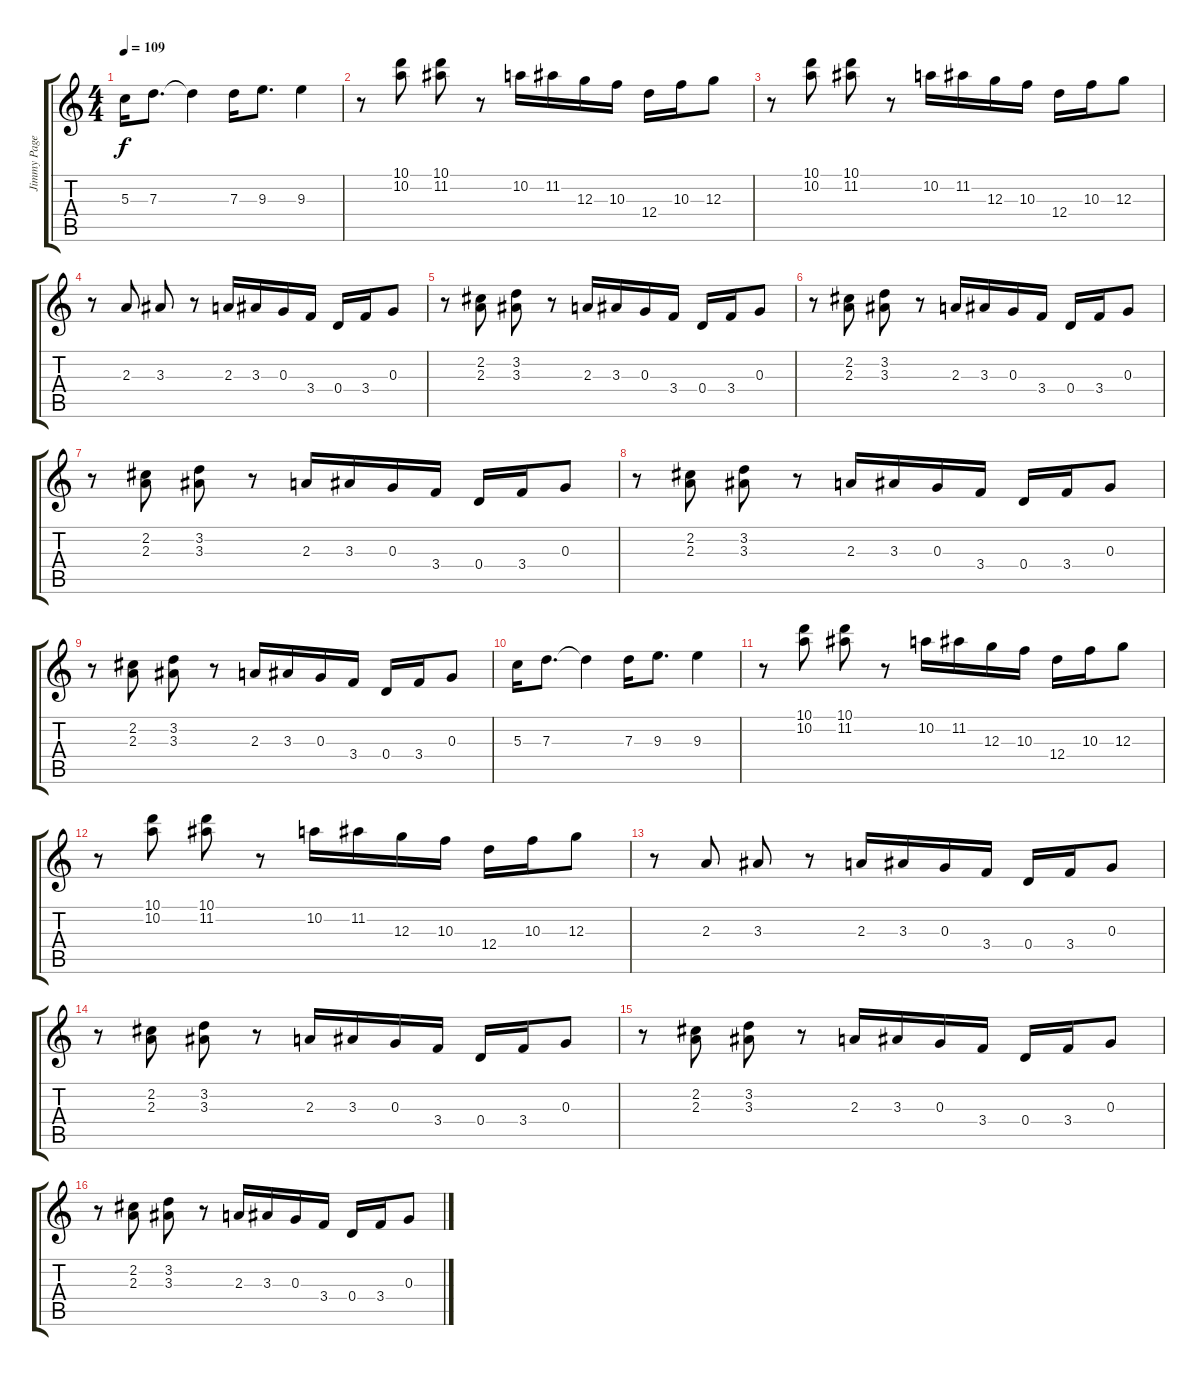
\track ("Jimmy Page (Guitar 1)" "Jimmy Page") {instrument distortionguitar}
\staff {score tabs}
\tuning (E4 B3 G3 D3 A2 E2) {hide}
\ts (4 4)
\tempo 109
\clef g2
\ks c
5.3.16{dy f} 7.3.8{d} 7.3{t}.4 7.3.16 9.3.8{d} 9.3.4 |
r.8 (10.1 10.2).8 (10.1 11.2).8 r.8 10.2.16 11.2.16 12.3.16 10.3.16 12.4.16 10.3.16 12.3.8 |
r.8 (10.1 10.2).8 (10.1 11.2).8 r.8 10.2.16 11.2.16 12.3.16 10.3.16 12.4.16 10.3.16 12.3.8 |
r.8 2.3.8 3.3.8 r.8 2.3.16 3.3.16 0.3.16 3.4.16 0.4.16 3.4.16 0.3.8 |
r.8 (2.2 2.3).8 (3.2 3.3).8 r.8 2.3.16 3.3.16 0.3.16 3.4.16 0.4.16 3.4.16 0.3.8 |
r.8 (2.2 2.3).8 (3.2 3.3).8 r.8 2.3.16 3.3.16 0.3.16 3.4.16 0.4.16 3.4.16 0.3.8 |
r.8 (2.2 2.3).8 (3.2 3.3).8 r.8 2.3.16 3.3.16 0.3.16 3.4.16 0.4.16 3.4.16 0.3.8 |
r.8 (2.2 2.3).8 (3.2 3.3).8 r.8 2.3.16 3.3.16 0.3.16 3.4.16 0.4.16 3.4.16 0.3.8 |
r.8 (2.2 2.3).8 (3.2 3.3).8 r.8 2.3.16 3.3.16 0.3.16 3.4.16 0.4.16 3.4.16 0.3.8 |
5.3.16 7.3.8{d} 7.3{t}.4 7.3.16 9.3.8{d} 9.3.4 |
r.8 (10.1 10.2).8 (10.1 11.2).8 r.8 10.2.16 11.2.16 12.3.16 10.3.16 12.4.16 10.3.16 12.3.8 |
r.8 (10.1 10.2).8 (10.1 11.2).8 r.8 10.2.16 11.2.16 12.3.16 10.3.16 12.4.16 10.3.16 12.3.8 |
r.8 2.3.8 3.3.8 r.8 2.3.16 3.3.16 0.3.16 3.4.16 0.4.16 3.4.16 0.3.8 |
r.8 (2.2 2.3).8 (3.2 3.3).8 r.8 2.3.16 3.3.16 0.3.16 3.4.16 0.4.16 3.4.16 0.3.8 |
r.8 (2.2 2.3).8 (3.2 3.3).8 r.8 2.3.16 3.3.16 0.3.16 3.4.16 0.4.16 3.4.16 0.3.8 |
r.8 (2.2 2.3).8 (3.2 3.3).8 r.8 2.3.16 3.3.16 0.3.16 3.4.16 0.4.16 3.4.16 0.3.8
